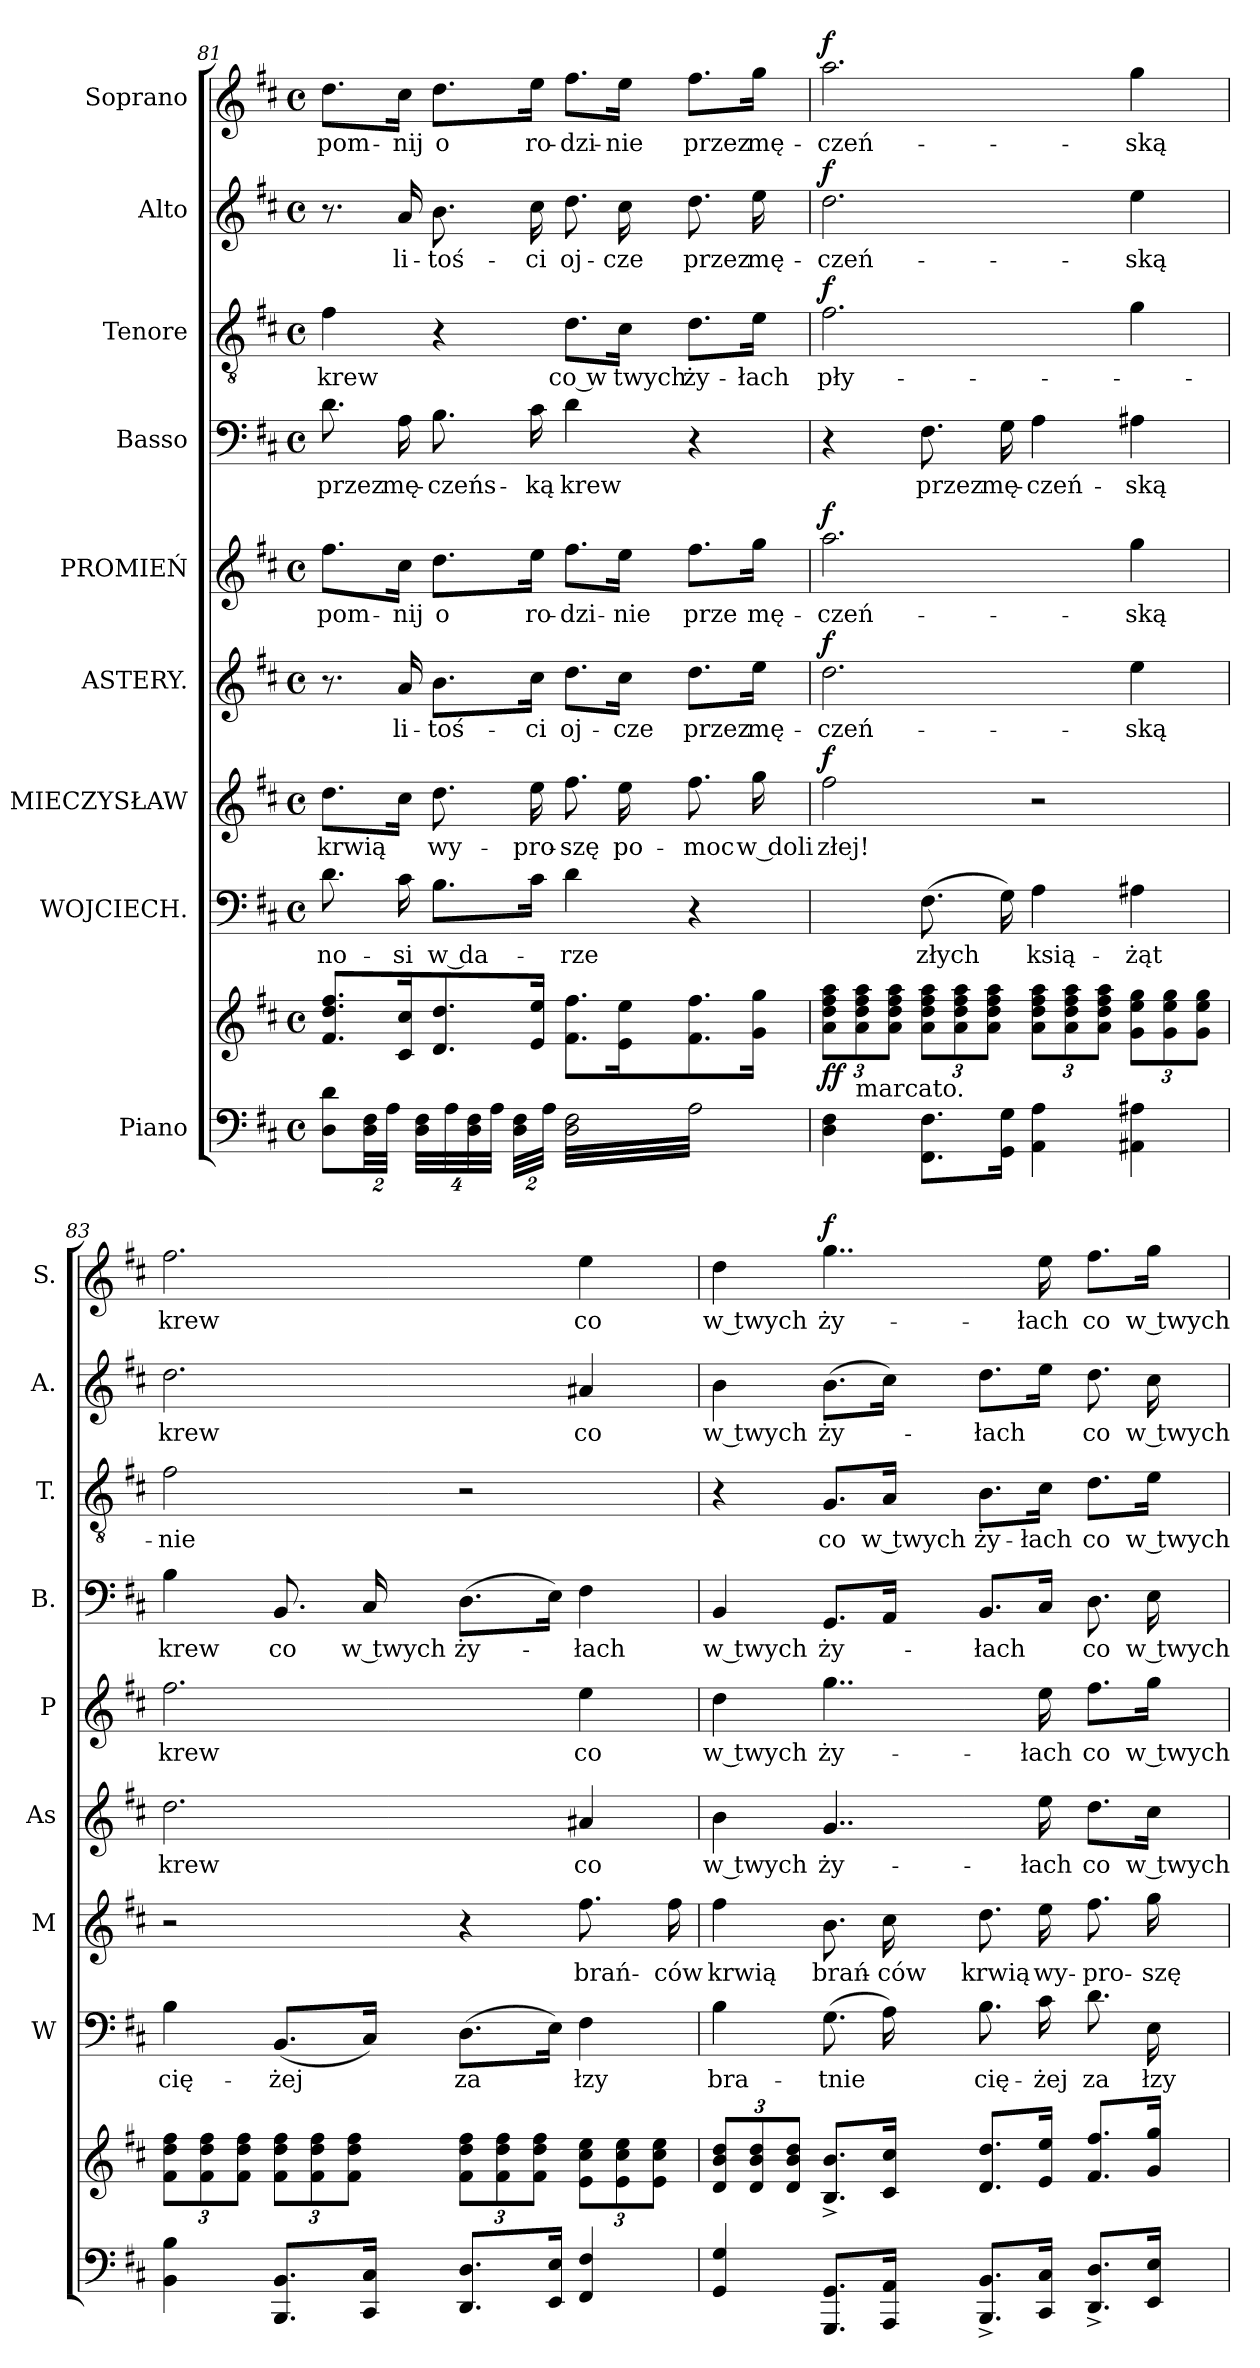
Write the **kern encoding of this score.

**kern	**kern	**dynam	**kern	**text	**kern	**text	**dynam	**kern	**text	**dynam	**kern	**text	**dynam	**kern	**text	**kern	**text	**dynam	**kern	**text	**dynam	**kern	**text	**dynam
*part9	*part9	*part9	*part8	*part8	*part7	*part7	*part7	*part6	*part6	*part6	*part5	*part5	*part5	*part4	*part4	*part3	*part3	*part3	*part2	*part2	*part2	*part1	*part1	*part1
*staff10	*staff9	*staff9/10	*staff8	*staff8	*staff7	*staff7	*staff7	*staff6	*staff6	*staff6	*staff5	*staff5	*staff5	*staff4	*staff4	*staff3	*staff3	*staff3	*staff2	*staff2	*staff2	*staff1	*staff1	*staff1
*I"Piano	*	*	*I"WOJCIECH.	*	*I"MIECZYSŁAW	*	*	*I"ASTERY.	*	*	*I"PROMIEŃ	*	*	*I"Basso	*	*I"Tenore	*	*	*I"Alto	*	*	*I"Soprano	*	*
*	*	*	*I'W	*	*I'M	*	*	*I'As	*	*	*I'P	*	*	*I'B.	*	*I'T.	*	*	*I'A.	*	*	*I'S.	*	*
*clefF4	*clefG2	*	*clefF4	*	*clefG2	*	*	*clefG2	*	*	*clefG2	*	*	*clefF4	*	*clefGv2	*	*	*clefG2	*	*	*clefG2	*	*
*k[f#c#]	*k[f#c#]	*	*k[f#c#]	*	*k[f#c#]	*	*	*k[f#c#]	*	*	*k[f#c#]	*	*	*k[f#c#]	*	*k[f#c#]	*	*	*k[f#c#]	*	*	*k[f#c#]	*	*
*D:	*D:	*	*D:	*	*D:	*	*	*D:	*	*	*D:	*	*	*D:	*	*D:	*	*	*D:	*	*	*D:	*	*
*M4/4	*M4/4	*	*M4/4	*	*M4/4	*	*	*M4/4	*	*	*M4/4	*	*	*M4/4	*	*M4/4	*	*	*M4/4	*	*	*M4/4	*	*
*met(c)	*met(c)	*	*met(c)	*	*met(c)	*	*	*met(c)	*	*	*met(c)	*	*	*met(c)	*	*met(c)	*	*	*met(c)	*	*	*met(c)	*	*
=81	=81	=81	=81	=81	=81	=81	=81	=81	=81	=81	=81	=81	=81	=81	=81	=81	=81	=81	=81	=81	=81	=81	=81	=81
8D\ 8d\L	8.f#/ 8.dd/ 8.ff#/L	.	8.d\	-no-	8.dd\L	krwią	.	8.r	.	.	8.ff#\L	pom-	.	8.d\	przez	4f#\	krew	.	8.r	.	.	8.dd\L	pom-	.
64%3D\ 64%3F#\LL	.	.	.	.	.	.	.	.	.	.	.	.	.	.	.	.	.	.	.	.	.	.	.	.
64%3A\JJJ	.	.	.	.	.	.	.	.	.	.	.	.	.	.	.	.	.	.	.	.	.	.	.	.
.	16c#/ 16cc#/K	.	16c#\	-si	16cc#\Jk	.	.	16a/	li-	.	16cc#\Jk	-nij	.	16A\	mę-	.	.	.	16a/	li-	.	16cc#\Jk	-nij	.
64%3D\ 64%3F#\LLL	.	.	.	.	.	.	.	.	.	.	.	.	.	.	.	.	.	.	.	.	.	.	.	.
.	8.d/ 8.dd/	.	8.B\L	w da-	8.dd\	wy-	.	8.b\L	-toś-	.	8.dd\L	o	.	8.B\	-czeńs-	4r	.	.	8.b\	-toś-	.	8.dd\L	o	.
64%3A\	.	.	.	.	.	.	.	.	.	.	.	.	.	.	.	.	.	.	.	.	.	.	.	.
64%3D\ 64%3F#\	.	.	.	.	.	.	.	.	.	.	.	.	.	.	.	.	.	.	.	.	.	.	.	.
64%3A\JJJ	.	.	.	.	.	.	.	.	.	.	.	.	.	.	.	.	.	.	.	.	.	.	.	.
64%3D\ 64%3F#\LLL	.	.	.	.	.	.	.	.	.	.	.	.	.	.	.	.	.	.	.	.	.	.	.	.
.	16e/ 16ee/Jk	.	16c#\Jk	.	16ee\	-pro-	.	16cc#\Jk	-ci	.	16ee\Jk	ro-	.	16c#\	-ką	.	.	.	16cc#\	-ci	.	16ee\Jk	ro-	.
64%3A\JJJ	.	.	.	.	.	.	.	.	.	.	.	.	.	.	.	.	.	.	.	.	.	.	.	.
*tremolo	*	*	*	*	*	*	*	*	*	*	*	*	*	*	*	*	*	*	*	*	*	*	*	*
32D\ 32F#\LLL	8.f#\ 8.ff#\L	.	4d\	-rze	8.ff#\	-szę	.	8.dd\L	oj-	.	8.ff#\L	-dzi-	.	4d\	krew	8.d\L	co w	.	8.dd\	oj-	.	8.ff#\L	-dzi-	.
32A\	.	.	.	.	.	.	.	.	.	.	.	.	.	.	.	.	.	.	.	.	.	.	.	.
32D\ 32F#\	.	.	.	.	.	.	.	.	.	.	.	.	.	.	.	.	.	.	.	.	.	.	.	.
32A\	.	.	.	.	.	.	.	.	.	.	.	.	.	.	.	.	.	.	.	.	.	.	.	.
32D\ 32F#\	.	.	.	.	.	.	.	.	.	.	.	.	.	.	.	.	.	.	.	.	.	.	.	.
32A\	.	.	.	.	.	.	.	.	.	.	.	.	.	.	.	.	.	.	.	.	.	.	.	.
32D\ 32F#\	16e\ 16ee\K	.	.	.	16ee\	po-	.	16cc#\Jk	-cze	.	16ee\Jk	-nie	.	.	.	16c#\Jk	twych	.	16cc#\	-cze	.	16ee\Jk	-nie	.
32A\	.	.	.	.	.	.	.	.	.	.	.	.	.	.	.	.	.	.	.	.	.	.	.	.
32D\ 32F#\	8.f#\ 8.ff#\	.	4r	.	8.ff#\	-moc	.	8.dd\L	przez	.	8.ff#\L	prze	.	4r	.	8.d\L	ży-	.	8.dd\	przez	.	8.ff#\L	przez	.
32A\	.	.	.	.	.	.	.	.	.	.	.	.	.	.	.	.	.	.	.	.	.	.	.	.
32D\ 32F#\	.	.	.	.	.	.	.	.	.	.	.	.	.	.	.	.	.	.	.	.	.	.	.	.
32A\	.	.	.	.	.	.	.	.	.	.	.	.	.	.	.	.	.	.	.	.	.	.	.	.
32D\ 32F#\	.	.	.	.	.	.	.	.	.	.	.	.	.	.	.	.	.	.	.	.	.	.	.	.
32A\	.	.	.	.	.	.	.	.	.	.	.	.	.	.	.	.	.	.	.	.	.	.	.	.
32D\ 32F#\	16g\ 16gg\Jk	.	.	.	16gg\	w doli	.	16ee\Jk	mę-	.	16gg\Jk	mę-	.	.	.	16e\Jk	-łach	.	16ee\	mę-	.	16gg\Jk	mę-	.
32A\JJJ	.	.	.	.	.	.	.	.	.	.	.	.	.	.	.	.	.	.	.	.	.	.	.	.
*Xtremolo	*	*	*	*	*	*	*	*	*	*	*	*	*	*	*	*	*	*	*	*	*	*	*	*
=82	=82	=82	=82	=82	=82	=82	=82	=82	=82	=82	=82	=82	=82	=82	=82	=82	=82	=82	=82	=82	=82	=82	=82	=82
!	!	!	!	!	!	!	!LO:DY:a	!	!	!LO:DY:a	!	!	!LO:DY:a	!	!	!	!	!LO:DY:a	!	!	!LO:DY:a	!	!	!LO:DY:a
4D\ 4F#\	12a\ 12dd\ 12ff#\ 12aa\L	ff	4ryy	.	2ff#\	złej!	f	2.dd\	-czeń-	f	2.aa\	-czeń-	f	4r	.	2.f#\	pły-	f	2.dd\	-czeń-	f	2.aa\	-czeń-	f
.	.	.	.	.	.	.	.	.	.	.	.	.	.	.	.	.	.	.	.	.	.	.	.	.
.	.	.	.	.	.	.	.	.	.	.	.	.	.	.	.	.	.	.	.	.	.	.	.	.
!	!LO:TX:b:t=marcato.	!	!	!	!	!	!	!	!	!	!	!	!	!	!	!	!	!	!	!	!	!	!	!
.	12a\ 12dd\ 12ff#\ 12aa\	.	.	.	.	.	.	.	.	.	.	.	.	.	.	.	.	.	.	.	.	.	.	.
.	.	.	.	.	.	.	.	.	.	.	.	.	.	.	.	.	.	.	.	.	.	.	.	.
.	.	.	.	.	.	.	.	.	.	.	.	.	.	.	.	.	.	.	.	.	.	.	.	.
.	.	.	.	.	.	.	.	.	.	.	.	.	.	.	.	.	.	.	.	.	.	.	.	.
.	12a\ 12dd\ 12ff#\ 12aa\J	.	.	.	.	.	.	.	.	.	.	.	.	.	.	.	.	.	.	.	.	.	.	.
.	.	.	.	.	.	.	.	.	.	.	.	.	.	.	.	.	.	.	.	.	.	.	.	.
.	.	.	.	.	.	.	.	.	.	.	.	.	.	.	.	.	.	.	.	.	.	.	.	.
8.FF#\ 8.F#\L	12a\ 12dd\ 12ff#\ 12aa\L	.	(8.F#\	złych	.	.	.	.	.	.	.	.	.	8.F#\	przez	.	.	.	.	.	.	.	.	.
.	12a\ 12dd\ 12ff#\ 12aa\	.	.	.	.	.	.	.	.	.	.	.	.	.	.	.	.	.	.	.	.	.	.	.
.	12a\ 12dd\ 12ff#\ 12aa\J	.	.	.	.	.	.	.	.	.	.	.	.	.	.	.	.	.	.	.	.	.	.	.
16GG\ 16G\Jk	.	.	16G\)	.	.	.	.	.	.	.	.	.	.	16G\	mę-	.	.	.	.	.	.	.	.	.
4AA\ 4A\	12a\ 12dd\ 12ff#\ 12aa\L	.	4A\	ksią-	2r	.	.	.	.	.	.	.	.	4A\	-czeń-	.	.	.	.	.	.	.	.	.
.	12a\ 12dd\ 12ff#\ 12aa\	.	.	.	.	.	.	.	.	.	.	.	.	.	.	.	.	.	.	.	.	.	.	.
.	12a\ 12dd\ 12ff#\ 12aa\J	.	.	.	.	.	.	.	.	.	.	.	.	.	.	.	.	.	.	.	.	.	.	.
4AA#X\ 4A#X\	12g\ 12ee\ 12gg\L	.	4A#X\	-żąt	.	.	.	4ee\	-ską	.	4gg\	-ską	.	4A#X\	-ską	4g\	.	.	4ee\	-ską	.	4gg\	-ską	.
.	12g\ 12ee\ 12gg\	.	.	.	.	.	.	.	.	.	.	.	.	.	.	.	.	.	.	.	.	.	.	.
.	12g\ 12ee\ 12gg\J	.	.	.	.	.	.	.	.	.	.	.	.	.	.	.	.	.	.	.	.	.	.	.
=83	=83	=83	=83	=83	=83	=83	=83	=83	=83	=83	=83	=83	=83	=83	=83	=83	=83	=83	=83	=83	=83	=83	=83	=83
4BB\ 4B\	12f#\ 12dd\ 12ff#\L	.	4B\	cię-	2r	.	.	2.dd\	krew	.	2.ff#\	krew	.	4B\	krew	2f#\	-nie	.	2.dd\	krew	.	2.ff#\	krew	.
.	12f#\ 12dd\ 12ff#\	.	.	.	.	.	.	.	.	.	.	.	.	.	.	.	.	.	.	.	.	.	.	.
.	12f#\ 12dd\ 12ff#\J	.	.	.	.	.	.	.	.	.	.	.	.	.	.	.	.	.	.	.	.	.	.	.
8.BBB/ 8.BB/L	12f#\ 12dd\ 12ff#\L	.	(8.BB/L	-żej	.	.	.	.	.	.	.	.	.	8.BB/	co	.	.	.	.	.	.	.	.	.
.	12f#\ 12dd\ 12ff#\	.	.	.	.	.	.	.	.	.	.	.	.	.	.	.	.	.	.	.	.	.	.	.
.	12f#\ 12dd\ 12ff#\J	.	.	.	.	.	.	.	.	.	.	.	.	.	.	.	.	.	.	.	.	.	.	.
16CC#/ 16C#/Jk	.	.	16C#/Jk)	.	.	.	.	.	.	.	.	.	.	16C#/	w twych	.	.	.	.	.	.	.	.	.
8.DD/ 8.D/L	12f#\ 12dd\ 12ff#\L	.	(8.D\L	za	4r	.	.	.	.	.	.	.	.	(8.D\L	ży-	2r	.	.	.	.	.	.	.	.
.	12f#\ 12dd\ 12ff#\	.	.	.	.	.	.	.	.	.	.	.	.	.	.	.	.	.	.	.	.	.	.	.
.	12f#\ 12dd\ 12ff#\J	.	.	.	.	.	.	.	.	.	.	.	.	.	.	.	.	.	.	.	.	.	.	.
16EE/ 16E/Jk	.	.	16E\Jk)	.	.	.	.	.	.	.	.	.	.	16E\Jk)	.	.	.	.	.	.	.	.	.	.
4FF#/ 4F#/	12e\ 12cc#\ 12ee\L	.	4F#\	łzy	8.ff#\	brań-	.	4a#X/	co	.	4ee\	co	.	4F#\	-łach	.	.	.	4a#X/	co	.	4ee\	co	.
.	12e\ 12cc#\ 12ee\	.	.	.	.	.	.	.	.	.	.	.	.	.	.	.	.	.	.	.	.	.	.	.
.	12e\ 12cc#\ 12ee\J	.	.	.	.	.	.	.	.	.	.	.	.	.	.	.	.	.	.	.	.	.	.	.
.	.	.	.	.	16ff#\	-ców	.	.	.	.	.	.	.	.	.	.	.	.	.	.	.	.	.	.
=84	=84	=84	=84	=84	=84	=84	=84	=84	=84	=84	=84	=84	=84	=84	=84	=84	=84	=84	=84	=84	=84	=84	=84	=84
4GG/ 4G/	12d/ 12b/ 12dd/L	.	4B\	bra-	4ff#\	krwią	.	4b\	w twych	.	4dd\	w twych	.	4BB/	w twych	4r	.	.	4b\	w twych	.	4dd\	w twych	.
.	12d/ 12b/ 12dd/	.	.	.	.	.	.	.	.	.	.	.	.	.	.	.	.	.	.	.	.	.	.	.
.	12d/ 12b/ 12dd/J	.	.	.	.	.	.	.	.	.	.	.	.	.	.	.	.	.	.	.	.	.	.	.
!	!	!	!	!	!	!	!	!	!	!	!	!	!	!	!	!	!	!	!	!	!	!	!	!LO:DY:a
8.GGG/ 8.GG/L	8.B^/ 8.b^/L	.	(8.G\	-tnie	8.b\	brań-	.	4..g/	ży-	.	4..gg\	ży-	.	8.GG/L	ży-	8.G/L	co	.	(8.b\L	ży-	.	4..gg\	ży-	f
16AAA/ 16AA/Jk	16c#/ 16cc#/Jk	.	16A\)	.	16cc#\	-ców	.	.	.	.	.	.	.	16AA/Jk	.	16A/Jk	w twych	.	16cc#\Jk)	.	.	.	.	.
8.BBB^/ 8.BB^/L	8.d/ 8.dd/L	.	8.B\	cię-	8.dd\	krwią	.	.	.	.	.	.	.	8.BB/L	-łach	8.B\L	ży-	.	8.dd\L	-łach	.	.	.	.
16CC#/ 16C#/Jk	16e/ 16ee/Jk	.	16c#\	-żej	16ee\	wy-	.	16ee\	-łach	.	16ee\	-łach	.	16C#/Jk	.	16c#\Jk	-łach	.	16ee\Jk	.	.	16ee\	-łach	.
8.DD^/ 8.D^/L	8.f#/ 8.ff#/L	.	8.d\	za	8.ff#\	-pro-	.	8.dd\L	co	.	8.ff#\L	co	.	8.D\	co	8.d\L	co	.	8.dd\	co	.	8.ff#\L	co	.
16EE/ 16E/Jk	16g/ 16gg/Jk	.	16E\	łzy	16gg\	-szę	.	16cc#\Jk	w twych	.	16gg\Jk	w twych	.	16E\	w twych	16e\Jk	w twych	.	16cc#\	w twych	.	16gg\Jk	w twych	.
=	=	=	=	=	=	=	=	=	=	=	=	=	=	=	=	=	=	=	=	=	=	=	=	=
*-	*-	*-	*-	*-	*-	*-	*-	*-	*-	*-	*-	*-	*-	*-	*-	*-	*-	*-	*-	*-	*-	*-	*-	*-
